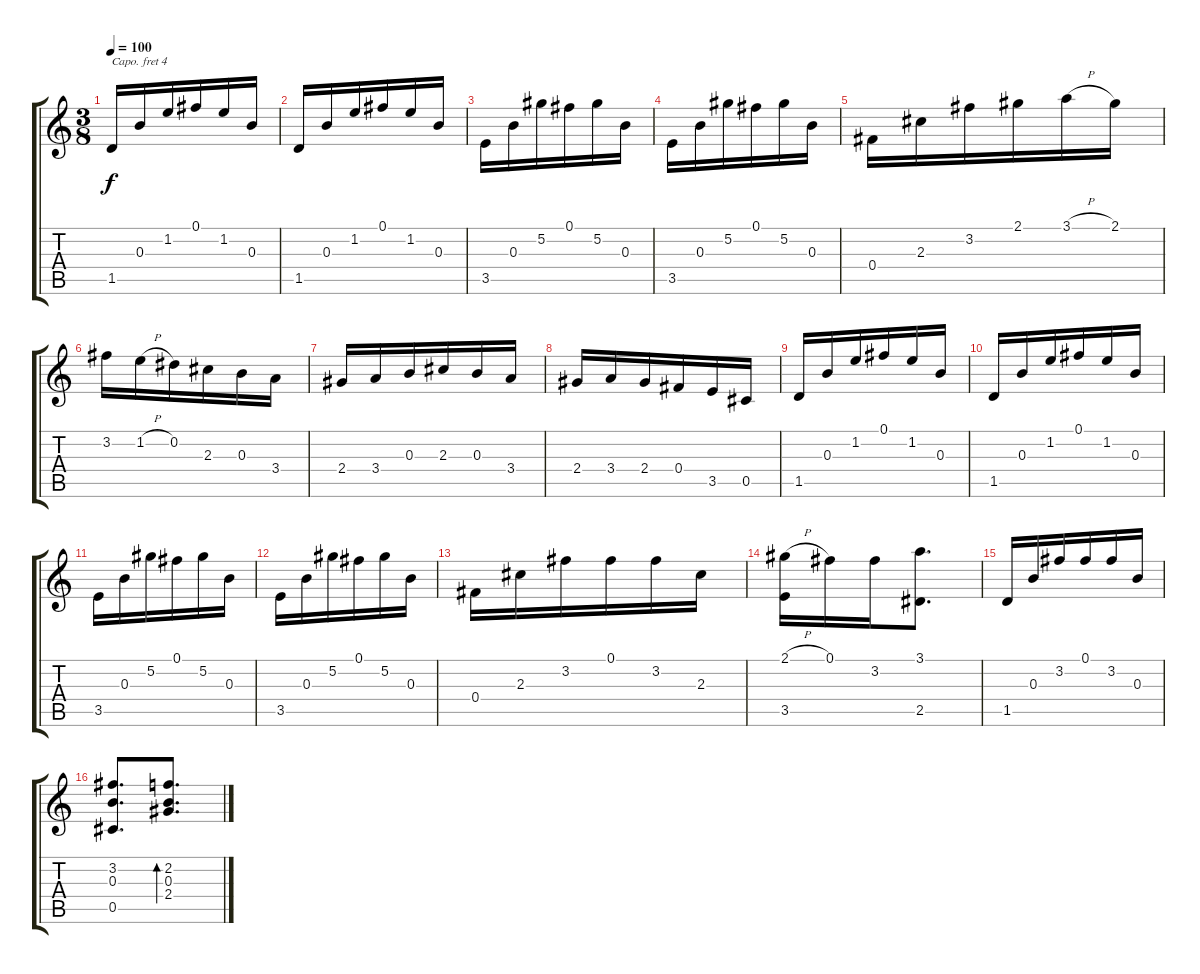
\track "" {instrument acousticguitarsteel}
\staff {score tabs}
\capo 4
\tuning (D4 B3 G3 D3 A2 D2) {hide}
\ts (3 8)
\tempo 100
\clef g2
\ks c
1.5.16{dy f} 0.3.16 1.2.16 0.1.16 1.2.16 0.3.16 |
1.5.16 0.3.16 1.2.16 0.1.16 1.2.16 0.3.16 |
3.5.16 0.3.16 5.2.16 0.1.16 5.2.16 0.3.16 |
3.5.16 0.3.16 5.2.16 0.1.16 5.2.16 0.3.16 |
0.4.16 2.3.16 3.2.16 2.1.16 3.1{h}.16 2.1.16 |
3.2.16 1.2{h}.16 0.2.16 2.3.16 0.3.16 3.4.16 |
2.4.16 3.4.16 0.3.16 2.3.16 0.3.16 3.4.16 |
2.4.16 3.4.16 2.4.16 0.4.16 3.5.16 0.5.16 |
1.5.16 0.3.16 1.2.16 0.1.16 1.2.16 0.3.16 |
1.5.16 0.3.16 1.2.16 0.1.16 1.2.16 0.3.16 |
3.5.16 0.3.16 5.2.16 0.1.16 5.2.16 0.3.16 |
3.5.16 0.3.16 5.2.16 0.1.16 5.2.16 0.3.16 |
0.4.16 2.3.16 3.2.16 0.1.16 3.2.16 2.3.16 |
(2.1{h} 3.5).16 0.1.16 3.2.16 (3.1 2.5).8{d} |
1.5.16 0.3.16 3.2.16 0.1.16 3.2.16 0.3.16 |
(3.2 0.3 0.5).8{d} (2.2 0.3 2.4).8{d bd 60}
